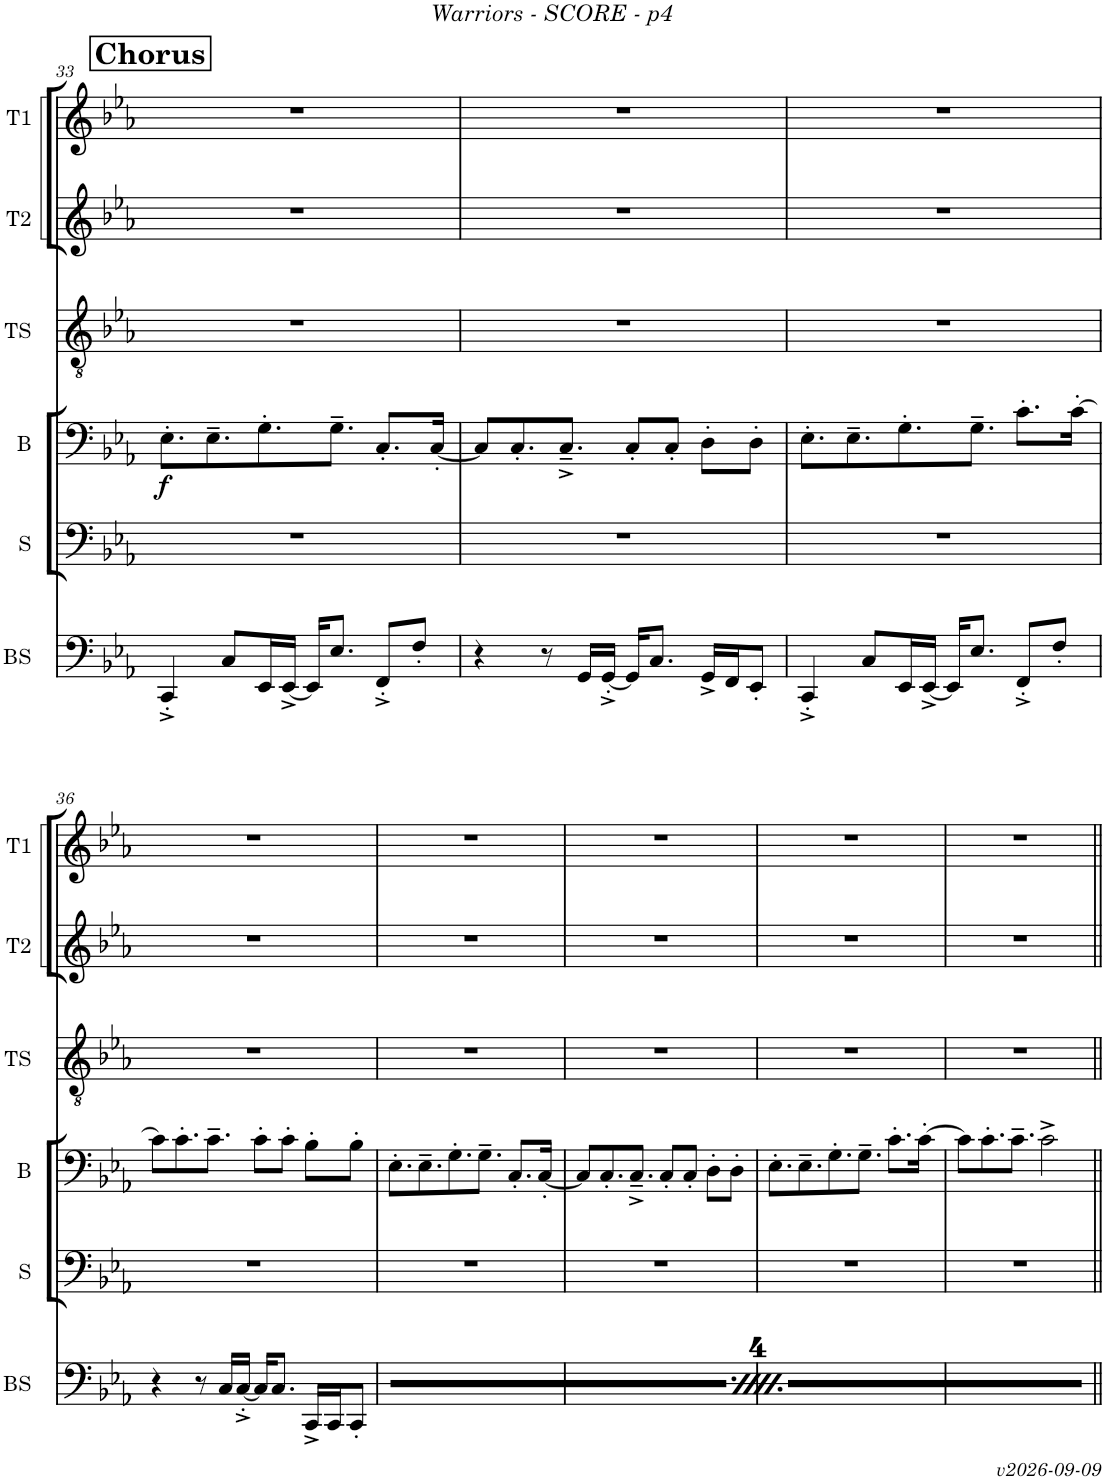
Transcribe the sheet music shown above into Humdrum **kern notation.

**kern	**kern	**kern	**dynam	**kern	**kern	**kern
*part6	*part5	*part4	*part4	*part3	*part2	*part1
*staff6	*staff5	*staff4	*staff4	*staff3	*staff2	*staff1
*I"Bari Sax	*I"Sousa	*I"Trombone	*	*I"Tenor Sax	*I"Trumpet 2	*I"Trumpet 1
*I'BS	*I'S	*	*	*I'TS	*I'T2	*I'T1
!!LO:PB:g=z
*clefF4	*clefF4	*clefF4	*	*clefGv2	*clefG2	*clefG2
*Trd12c21	*	*	*	*Trd8c14	*Trd1c2	*Trd1c2
*k[b-e-a-]	*k[b-e-a-]	*k[b-e-a-]	*	*k[b-e-a-]	*k[b-e-a-]	*k[b-e-a-]
*M4/4	*M4/4	*M4/4	*	*M4/4	*M4/4	*M4/4
!!LO:REH:place=s1:a:B:fs=14:t=Chorus
=33	=33	=33	=33	=33	=33	=33
!	!	!	!LO:DY:b	!	!	!
4CC'^/	1r	8.E-'\L	f	1r	1r	1r
.	.	8.E-~\	.	.	.	.
8C/L	.	.	.	.	.	.
16EE-/L	.	8.G'\	.	.	.	.
[16EE-^/JJ	.	.	.	.	.	.
16EE-/KL]	.	.	.	.	.	.
8.E-/J	.	8.G~\J	.	.	.	.
8FF'^/L	.	8.C'/L	.	.	.	.
8F'/J	.	.	.	.	.	.
.	.	[16C'/Jk	.	.	.	.
=34	=34	=34	=34	=34	=34	=34
4r	1r	8C/L]	.	1r	1r	1r
.	.	8.C'/	.	.	.	.
8r	.	.	.	.	.	.
.	.	8.C~^/J	.	.	.	.
16GG/LL	.	.	.	.	.	.
[16GG'^/JJ	.	.	.	.	.	.
16GG/KL]	.	8C'/L	.	.	.	.
8.C/J	.	.	.	.	.	.
.	.	8C'/J	.	.	.	.
16GG^/LL	.	8D'\L	.	.	.	.
16FF/J	.	.	.	.	.	.
8EE-'/J	.	8D'\J	.	.	.	.
=35	=35	=35	=35	=35	=35	=35
4CC'^/	1r	8.E-'\L	.	1r	1r	1r
.	.	8.E-~\	.	.	.	.
8C/L	.	.	.	.	.	.
16EE-/L	.	8.G'\	.	.	.	.
[16EE-^/JJ	.	.	.	.	.	.
16EE-/KL]	.	.	.	.	.	.
8.E-/J	.	8.G~\J	.	.	.	.
8FF'^/L	.	8.c'\L	.	.	.	.
8F'/J	.	.	.	.	.	.
.	.	[16c'\Jk	.	.	.	.
!!LO:LB:g=z
=36	=36	=36	=36	=36	=36	=36
4r	1r	8c\L]	.	1r	1r	1r
.	.	8.c'\	.	.	.	.
8r	.	.	.	.	.	.
.	.	8.c~\J	.	.	.	.
16C/LL	.	.	.	.	.	.
[16C'^/JJ	.	.	.	.	.	.
16C/KL]	.	8c'\L	.	.	.	.
8.C/J	.	.	.	.	.	.
.	.	8c'\J	.	.	.	.
16CC^/LL	.	8B-'\L	.	.	.	.
16CC/J	.	.	.	.	.	.
8CC'/J	.	8B-'\J	.	.	.	.
=37	=37	=37	=37	=37	=37	=37
4CC'^/	1r	8.E-'\L	.	1r	1r	1r
.	.	8.E-~\	.	.	.	.
8C/L	.	.	.	.	.	.
16EE-/L	.	8.G'\	.	.	.	.
[16EE-^/JJ	.	.	.	.	.	.
16EE-/KL]	.	.	.	.	.	.
8.E-/J	.	8.G~\J	.	.	.	.
8FF'^/L	.	8.C'/L	.	.	.	.
8F'/J	.	.	.	.	.	.
.	.	[16C'/Jk	.	.	.	.
=38	=38	=38	=38	=38	=38	=38
4r	1r	8C/L]	.	1r	1r	1r
.	.	8.C'/	.	.	.	.
8r	.	.	.	.	.	.
.	.	8.C~^/J	.	.	.	.
16GG/LL	.	.	.	.	.	.
[16GG'^/JJ	.	.	.	.	.	.
16GG/KL]	.	8C'/L	.	.	.	.
8.C/J	.	.	.	.	.	.
.	.	8C'/J	.	.	.	.
16GG^/LL	.	8D'\L	.	.	.	.
16FF/J	.	.	.	.	.	.
8EE-'/J	.	8D'\J	.	.	.	.
=39	=39	=39	=39	=39	=39	=39
4CC'^/	1r	8.E-'\L	.	1r	1r	1r
.	.	8.E-~\	.	.	.	.
8C/L	.	.	.	.	.	.
16EE-/L	.	8.G'\	.	.	.	.
[16EE-^/JJ	.	.	.	.	.	.
16EE-/KL]	.	.	.	.	.	.
8.E-/J	.	8.G~\J	.	.	.	.
8FF'^/L	.	8.c'\L	.	.	.	.
8F'/J	.	.	.	.	.	.
.	.	[16c'\Jk	.	.	.	.
=40	=40	=40	=40	=40	=40	=40
4r	1r	8c\L]	.	1r	1r	1r
.	.	8.c'\	.	.	.	.
8r	.	.	.	.	.	.
.	.	8.c~\J	.	.	.	.
16C/LL	.	.	.	.	.	.
[16C'^/JJ	.	.	.	.	.	.
16C/KL]	.	2c^\	.	.	.	.
8.C/J	.	.	.	.	.	.
16CC^/LL	.	.	.	.	.	.
16CC/J	.	.	.	.	.	.
8CC'/J	.	.	.	.	.	.
=||	=||	=||	=||	=||	=||	=||
*-	*-	*-	*-	*-	*-	*-
